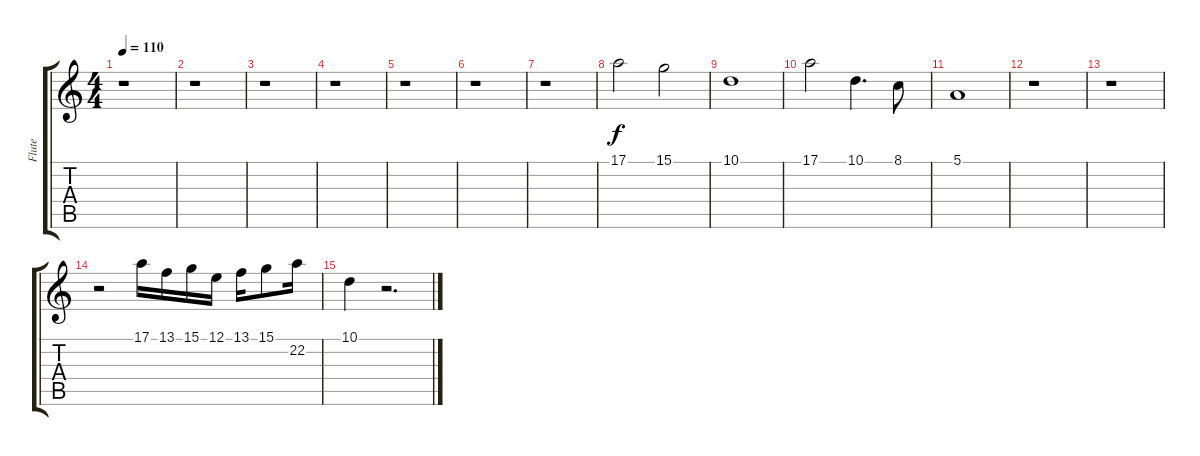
\track ("Flute" "Flute") {instrument flute}
\staff {score tabs}
\tuning (E4 B3 G3 D3 A2 E2) {hide}
\ts (4 4)
\tempo 110
\clef g2
\ks c
r.1{dy f} |
r.1 |
r.1 |
r.1 |
r.1 |
r.1 |
r.1 |
17.1.2 15.1.2 |
10.1.1 |
17.1.2 10.1.4{d} 8.1.8 |
5.1.1 |
r.1 |
r.1 |
r.2 17.1.16 13.1.16 15.1.16 12.1.16 13.1.16 15.1.8 22.2.16 |
10.1.4 r.2{d}
